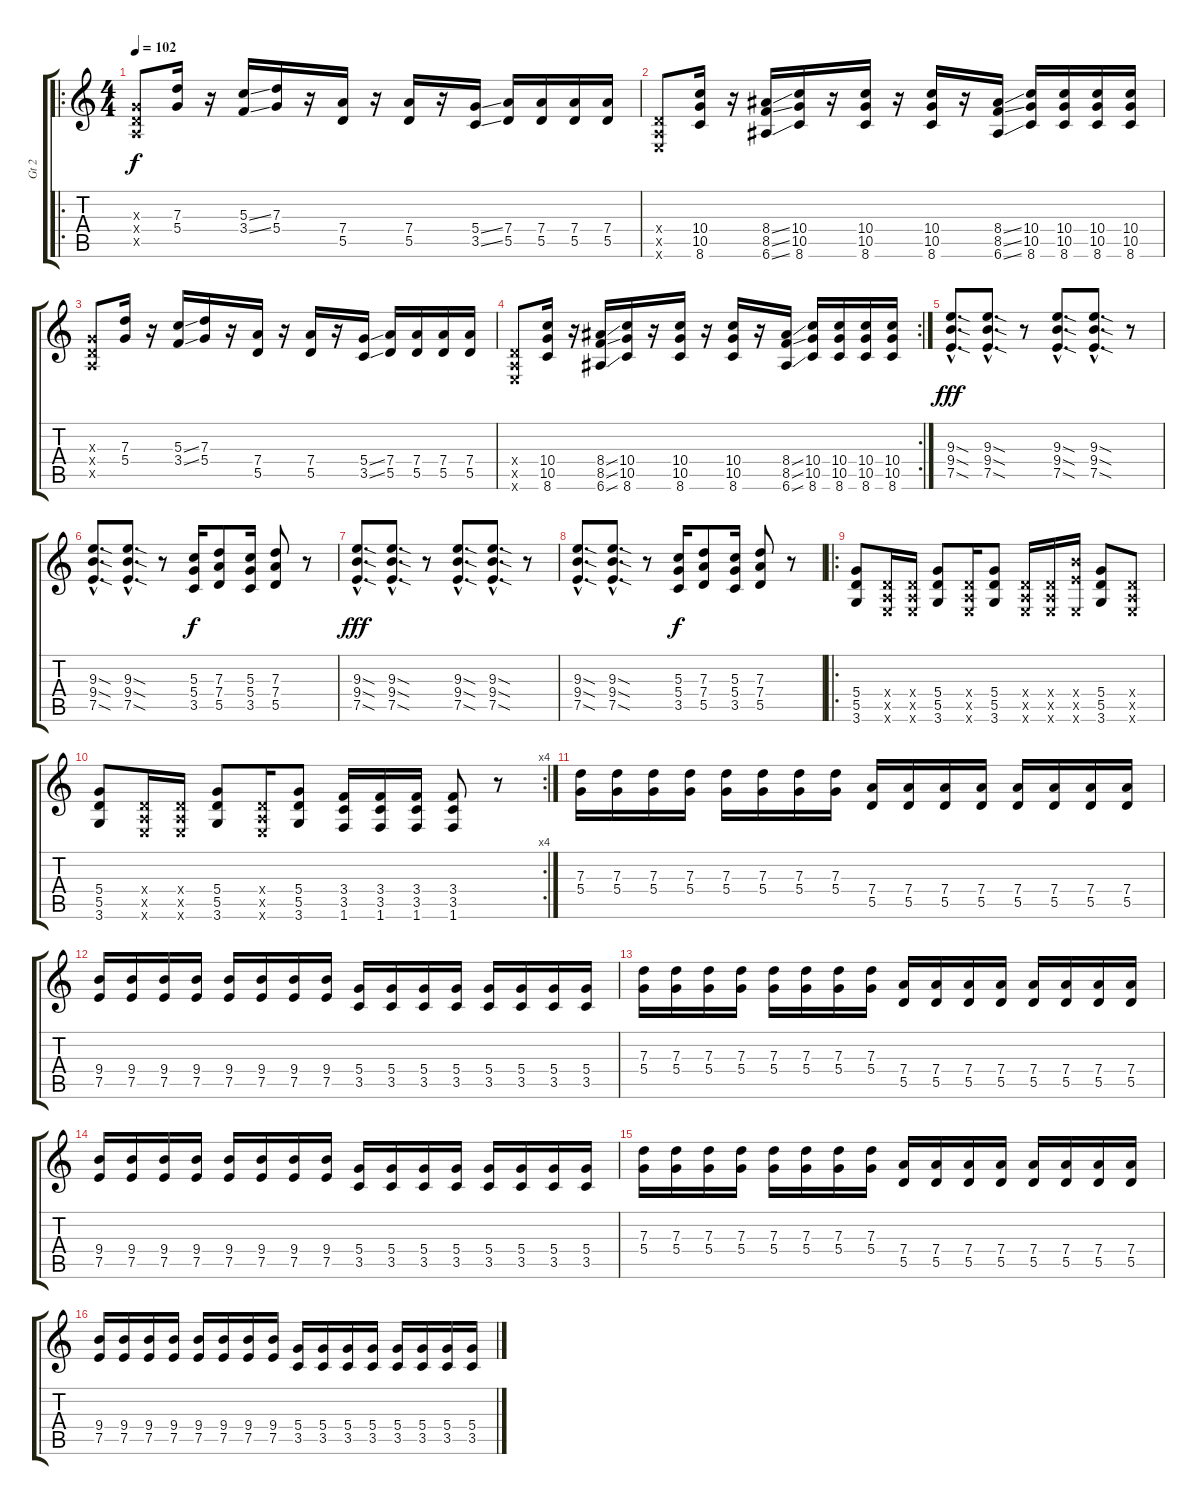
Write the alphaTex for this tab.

\track ("Gt 2" "Gt 2") {instrument overdrivenguitar}
\staff {score tabs}
\tuning (E4 B3 G3 D3 A2 E2) {hide}
\ro
\ts (4 4)
\tempo 102
\clef g2
\ks c
(0.3{x} 0.4{x} 0.5{x}).8{dy f} (7.3 5.4).16 r.16 (5.3{ss} 3.4{ss}).16 (7.3 5.4).16 r.16 (7.4 5.5).16 r.16 (7.4 5.5).16 r.16 (5.4{ss} 3.5{ss}).16 (7.4 5.5).16 (7.4 5.5).16 (7.4 5.5).16 (7.4 5.5).16 |
(0.4{x} 0.5{x} 0.6{x}).8 (10.4 10.5 8.6).16 r.16 (8.4{ss} 8.5{ss} 6.6{ss}).16 (10.4 10.5 8.6).16 r.16 (10.4 10.5 8.6).16 r.16 (10.4 10.5 8.6).16 r.16 (8.4{ss} 8.5{ss} 6.6{ss}).16 (10.4 10.5 8.6).16 (10.4 10.5 8.6).16 (10.4 10.5 8.6).16 (10.4 10.5 8.6).16 |
(0.3{x} 0.4{x} 0.5{x}).8 (7.3 5.4).16 r.16 (5.3{ss} 3.4{ss}).16 (7.3 5.4).16 r.16 (7.4 5.5).16 r.16 (7.4 5.5).16 r.16 (5.4{ss} 3.5{ss}).16 (7.4 5.5).16 (7.4 5.5).16 (7.4 5.5).16 (7.4 5.5).16 |
\rc 2
(0.4{x} 0.5{x} 0.6{x}).8 (10.4 10.5 8.6).16 r.16 (8.4{ss} 8.5{ss} 6.6{ss}).16 (10.4 10.5 8.6).16 r.16 (10.4 10.5 8.6).16 r.16 (10.4 10.5 8.6).16 r.16 (8.4{ss} 8.5{ss} 6.6{ss}).16 (10.4 10.5 8.6).16 (10.4 10.5 8.6).16 (10.4 10.5 8.6).16 (10.4 10.5 8.6).16 |
(9.3{sod hac} 9.4{sod hac} 7.5{sod hac}).8{d dy fff} (9.3{sod hac} 9.4{sod hac} 7.5{sod hac}).8{d} r.8 (9.3{sod hac} 9.4{sod hac} 7.5{sod hac}).8{d} (9.3{sod hac} 9.4{sod hac} 7.5{sod hac}).8{d} r.8 |
(9.3{sod hac} 9.4{sod hac} 7.5{sod hac}).8{d} (9.3{sod hac} 9.4{sod hac} 7.5{sod hac}).8{d} r.8 (5.3 5.4 3.5).16{dy f} (7.3 7.4 5.5).8 (5.3 5.4 3.5).16 (7.3 7.4 5.5).8 r.8 |
(9.3{sod hac} 9.4{sod hac} 7.5{sod hac}).8{d dy fff} (9.3{sod hac} 9.4{sod hac} 7.5{sod hac}).8{d} r.8 (9.3{sod hac} 9.4{sod hac} 7.5{sod hac}).8{d} (9.3{sod hac} 9.4{sod hac} 7.5{sod hac}).8{d} r.8 |
(9.3{sod hac} 9.4{sod hac} 7.5{sod hac}).8{d} (9.3{sod hac} 9.4{sod hac} 7.5{sod hac}).8{d} r.8 (5.3 5.4 3.5).16{dy f} (7.3 7.4 5.5).8 (5.3 5.4 3.5).16 (7.3 7.4 5.5).8 r.8 |
\ro
(5.4 5.5 3.6).8 (0.4{x} 0.5{x} 0.6{x}).16 (0.4{x} 0.5{x} 0.6{x}).16 (5.4 5.5 3.6).8 (0.4{x} 0.5{x} 0.6{x}).16 (5.4 5.5 3.6).8 (0.4{x} 0.5{x} 0.6{x}).16 (0.4{x} 0.5{x} 0.6{x}).16 (9.4{x} 7.5{x} 0.6{x}).16 (5.4 5.5 3.6).8 (0.4{x} 0.5{x} 0.6{x}).8 |
\rc 4
(5.4 5.5 3.6).8 (0.4{x} 0.5{x} 0.6{x}).16 (0.4{x} 0.5{x} 0.6{x}).16 (5.4 5.5 3.6).8 (0.4{x} 0.5{x} 0.6{x}).16 (5.4 5.5 3.6).8 (3.4 3.5 1.6).16 (3.4 3.5 1.6).16 (3.4 3.5 1.6).16 (3.4 3.5 1.6).8 r.8 |
(7.3 5.4).16 (7.3 5.4).16 (7.3 5.4).16 (7.3 5.4).16 (7.3 5.4).16 (7.3 5.4).16 (7.3 5.4).16 (7.3 5.4).16 (7.4 5.5).16 (7.4 5.5).16 (7.4 5.5).16 (7.4 5.5).16 (7.4 5.5).16 (7.4 5.5).16 (7.4 5.5).16 (7.4 5.5).16 |
(9.4 7.5).16 (9.4 7.5).16 (9.4 7.5).16 (9.4 7.5).16 (9.4 7.5).16 (9.4 7.5).16 (9.4 7.5).16 (9.4 7.5).16 (5.4 3.5).16 (5.4 3.5).16 (5.4 3.5).16 (5.4 3.5).16 (5.4 3.5).16 (5.4 3.5).16 (5.4 3.5).16 (5.4 3.5).16 |
(7.3 5.4).16 (7.3 5.4).16 (7.3 5.4).16 (7.3 5.4).16 (7.3 5.4).16 (7.3 5.4).16 (7.3 5.4).16 (7.3 5.4).16 (7.4 5.5).16 (7.4 5.5).16 (7.4 5.5).16 (7.4 5.5).16 (7.4 5.5).16 (7.4 5.5).16 (7.4 5.5).16 (7.4 5.5).16 |
(9.4 7.5).16 (9.4 7.5).16 (9.4 7.5).16 (9.4 7.5).16 (9.4 7.5).16 (9.4 7.5).16 (9.4 7.5).16 (9.4 7.5).16 (5.4 3.5).16 (5.4 3.5).16 (5.4 3.5).16 (5.4 3.5).16 (5.4 3.5).16 (5.4 3.5).16 (5.4 3.5).16 (5.4 3.5).16 |
(7.3 5.4).16 (7.3 5.4).16 (7.3 5.4).16 (7.3 5.4).16 (7.3 5.4).16 (7.3 5.4).16 (7.3 5.4).16 (7.3 5.4).16 (7.4 5.5).16 (7.4 5.5).16 (7.4 5.5).16 (7.4 5.5).16 (7.4 5.5).16 (7.4 5.5).16 (7.4 5.5).16 (7.4 5.5).16 |
(9.4 7.5).16 (9.4 7.5).16 (9.4 7.5).16 (9.4 7.5).16 (9.4 7.5).16 (9.4 7.5).16 (9.4 7.5).16 (9.4 7.5).16 (5.4 3.5).16 (5.4 3.5).16 (5.4 3.5).16 (5.4 3.5).16 (5.4 3.5).16 (5.4 3.5).16 (5.4 3.5).16 (5.4 3.5).16
